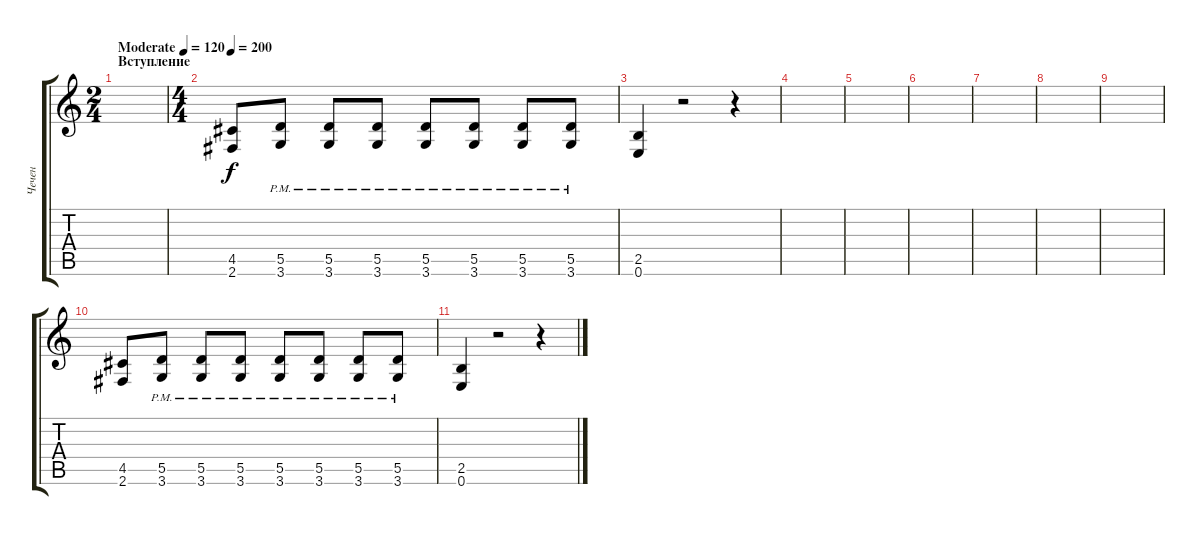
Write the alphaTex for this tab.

\track ("Чечен" "Чечен") {instrument distortionguitar}
\staff {score tabs}
\tuning (E4 B3 G3 D3 A2 E2) {hide}
\ts (2 4)
\section ("" "Вступление")
\tempo (120 "Moderate")
\clef g2
\ks c
|
\ts (4 4)
\tempo 200
(4.5 2.6).8 (5.5{pm} 3.6{pm}).8 (5.5{pm} 3.6{pm}).8 (5.5{pm} 3.6{pm}).8 (5.5{pm} 3.6{pm}).8 (5.5{pm} 3.6{pm}).8 (5.5{pm} 3.6{pm}).8 (5.5{pm} 3.6{pm}).8 |
(2.5 0.6).4 r.2 r.4 |
|
|
|
|
|
|
(4.5 2.6).8 (5.5{pm} 3.6{pm}).8 (5.5{pm} 3.6{pm}).8 (5.5{pm} 3.6{pm}).8 (5.5{pm} 3.6{pm}).8 (5.5{pm} 3.6{pm}).8 (5.5{pm} 3.6{pm}).8 (5.5{pm} 3.6{pm}).8 |
(2.5 0.6).4 r.2 r.4
